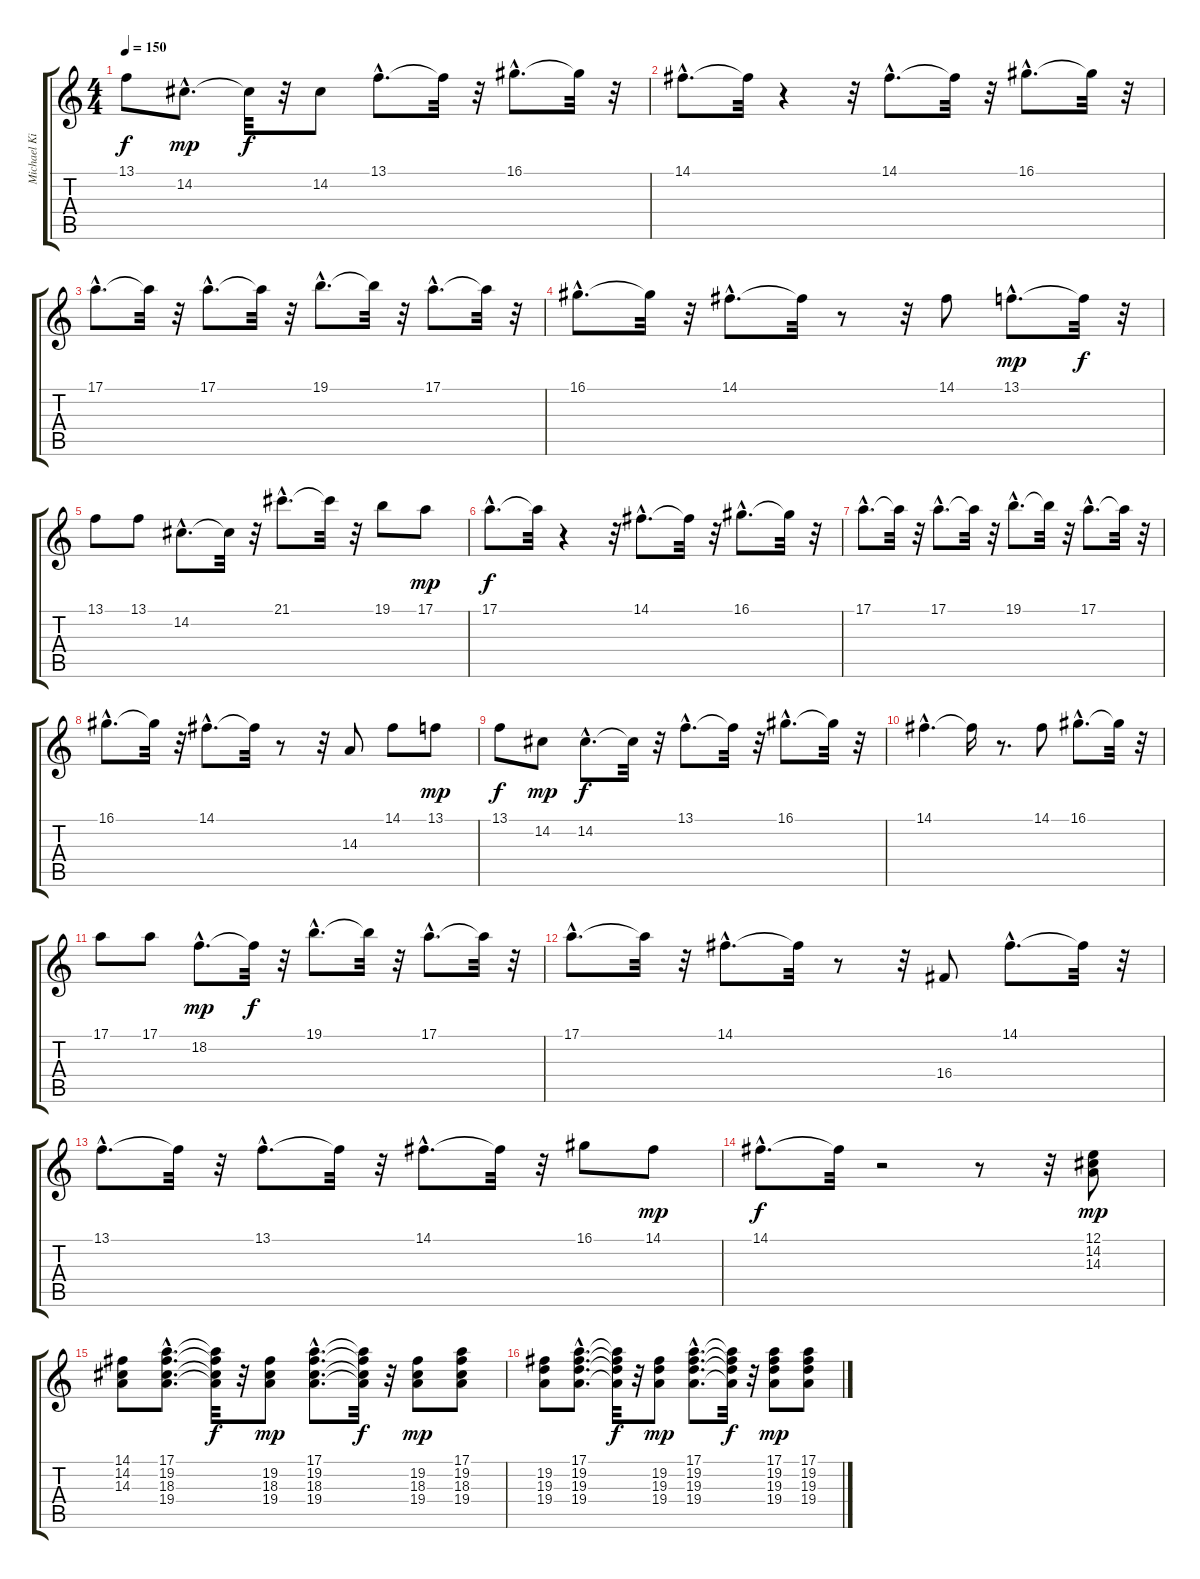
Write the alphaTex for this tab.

\track ("Michael Kiske" "Michael Ki") {instrument fx5brightness}
\staff {score tabs}
\tuning (E4 B3 G3 D3 A2 E2) {hide}
\ts (4 4)
\tempo 150
\clef g2
\ks c
13.1.8{dy f} 14.2{hac}.8{d dy mp} 14.2{t}.32{dy f} r.32 14.2.8 13.1{hac}.8{d} 13.1{t}.32 r.32 16.1{hac}.8{d} 16.1{t}.32 r.32 |
14.1{hac}.8{d} 14.1{t}.32 r.4 r.32 14.1{hac}.8{d} 14.1{t}.32 r.32 16.1{hac}.8{d} 16.1{t}.32 r.32 |
17.1{hac}.8{d} 17.1{t}.32 r.32 17.1{hac}.8{d} 17.1{t}.32 r.32 19.1{hac}.8{d} 19.1{t}.32 r.32 17.1{hac}.8{d} 17.1{t}.32 r.32 |
16.1{hac}.8{d} 16.1{t}.32 r.32 14.1{hac}.8{d} 14.1{t}.32 r.8 r.32 14.1.8 13.1{hac}.8{d dy mp} 13.1{t}.32{dy f} r.32 |
13.1.8 13.1.8 14.2{hac}.8{d} 14.2{t}.32 r.32 21.1{hac}.8{d} 21.1{t}.32 r.32 19.1.8 17.1.8{dy mp} |
17.1{hac}.8{d dy f} 17.1{t}.32 r.4 r.32 14.1{hac}.8{d} 14.1{t}.32 r.32 16.1{hac}.8{d} 16.1{t}.32 r.32 |
17.1{hac}.8{d} 17.1{t}.32 r.32 17.1{hac}.8{d} 17.1{t}.32 r.32 19.1{hac}.8{d} 19.1{t}.32 r.32 17.1{hac}.8{d} 17.1{t}.32 r.32 |
16.1{hac}.8{d} 16.1{t}.32 r.32 14.1{hac}.8{d} 14.1{t}.32 r.8 r.32 14.3.8 14.1.8 13.1.8{dy mp} |
13.1.8{dy f} 14.2.8{dy mp} 14.2{hac}.8{d dy f} 14.2{t}.32 r.32 13.1{hac}.8{d} 13.1{t}.32 r.32 16.1{hac}.8{d} 16.1{t}.32 r.32 |
14.1{hac}.4{d} 14.1{t}.16 r.8{d} 14.1.8 16.1{hac}.8{d} 16.1{t}.32 r.32 |
17.1.8 17.1.8 18.2{hac}.8{d dy mp} 18.2{t}.32{dy f} r.32 19.1{hac}.8{d} 19.1{t}.32 r.32 17.1{hac}.8{d} 17.1{t}.32 r.32 |
17.1{hac}.8{d} 17.1{t}.32 r.32 14.1{hac}.8{d} 14.1{t}.32 r.8 r.32 16.4.8 14.1{hac}.8{d} 14.1{t}.32 r.32 |
13.1{hac}.8{d} 13.1{t}.32 r.32 13.1{hac}.8{d} 13.1{t}.32 r.32 14.1{hac}.8{d} 14.1{t}.32 r.32 16.1.8 14.1.8{dy mp} |
14.1{hac}.8{d dy f} 14.1{t}.32 r.2 r.8 r.32 (12.1 14.2 14.3).8{dy mp} |
(14.1 14.2 14.3).8 (17.1{hac} 19.2{hac} 18.3{hac} 19.4{hac}).8{d} (17.1{t} 19.2{t} 18.3{t} 19.4{t}).32{dy f} r.32 (19.2 18.3 19.4).8{dy mp} (17.1{hac} 19.2{hac} 18.3{hac} 19.4{hac}).8{d} (17.1{t} 19.2{t} 18.3{t} 19.4{t}).32{dy f} r.32 (19.2 18.3 19.4).8{dy mp} (17.1 19.2 18.3 19.4).8 |
(19.2 19.3 19.4).8 (17.1{hac} 19.2{hac} 19.3{hac} 19.4{hac}).8{d} (17.1{t} 19.2{t} 19.3{t} 19.4{t}).32{dy f} r.32 (19.2 19.3 19.4).8{dy mp} (17.1{hac} 19.2{hac} 19.3{hac} 19.4{hac}).8{d} (17.1{t} 19.2{t} 19.3{t} 19.4{t}).32{dy f} r.32 (17.1 19.2 19.3 19.4).8{dy mp} (17.1 19.2 19.3 19.4).8
